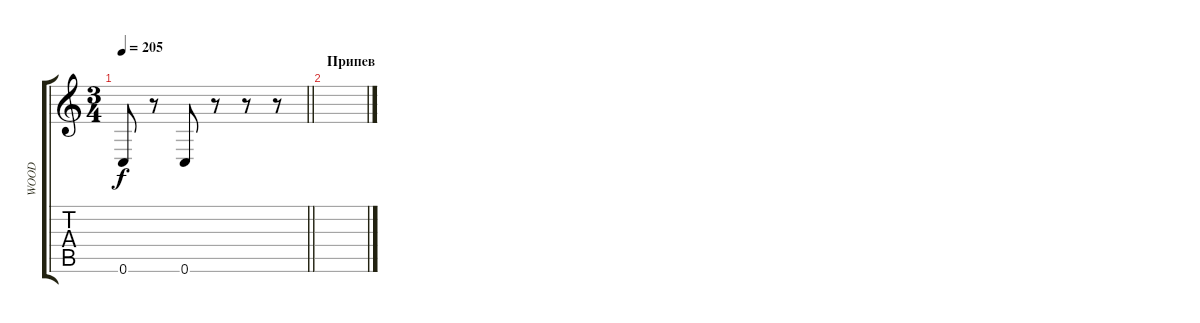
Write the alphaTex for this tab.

\track ("WOOD" "WOOD") {instrument distortionguitar}
\staff {score tabs}
\tuning (D4 A3 F3 C3 G2 C2) {hide}
\ts (3 4)
\tempo 205
\clef g2
\barLineRight lightlight
\ks c
0.6.8{dy f} r.8 0.6.8 r.8 r.8 r.8 |
\section ("" "Припев")
